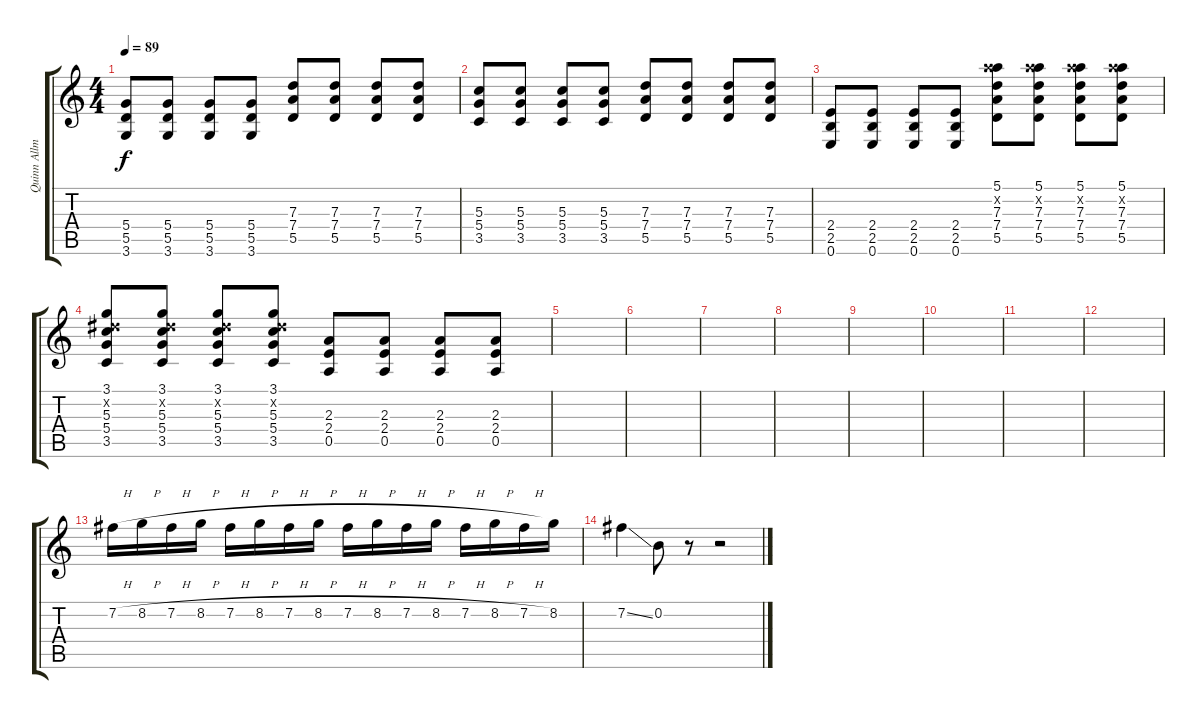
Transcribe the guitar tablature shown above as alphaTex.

\track ("Quinn Allman - Guitar 3" "Quinn Allm") {instrument overdrivenguitar}
\staff {score tabs}
\tuning (E4 B3 G3 D3 A2 E2) {hide}
\ts (4 4)
\tempo 89
\clef g2
\ks c
(5.4 5.5 3.6).8{dy f} (5.4 5.5 3.6).8 (5.4 5.5 3.6).8 (5.4 5.5 3.6).8 (7.3 7.4 5.5).8 (7.3 7.4 5.5).8 (7.3 7.4 5.5).8 (7.3 7.4 5.5).8 |
(5.3 5.4 3.5).8 (5.3 5.4 3.5).8 (5.3 5.4 3.5).8 (5.3 5.4 3.5).8 (7.3 7.4 5.5).8 (7.3 7.4 5.5).8 (7.3 7.4 5.5).8 (7.3 7.4 5.5).8 |
(2.4 2.5 0.6).8 (2.4 2.5 0.6).8 (2.4 2.5 0.6).8 (2.4 2.5 0.6).8 (5.1 10.2{x} 7.3 7.4 5.5).8 (5.1 10.2{x} 7.3 7.4 5.5).8 (5.1 10.2{x} 7.3 7.4 5.5).8 (5.1 10.2{x} 7.3 7.4 5.5).8 |
(3.1 4.2{x} 5.3 5.4 3.5).8 (3.1 4.2{x} 5.3 5.4 3.5).8 (3.1 4.2{x} 5.3 5.4 3.5).8 (3.1 4.2{x} 5.3 5.4 3.5).8 (2.3 2.4 0.5).8 (2.3 2.4 0.5).8 (2.3 2.4 0.5).8 (2.3 2.4 0.5).8 |
|
|
|
|
|
|
|
|
7.2{h}.16{volume 0} 8.2{h}.16 7.2{h}.16 8.2{h}.16 7.2{h}.16 8.2{h}.16 7.2{h}.16 8.2{h}.16 7.2{h}.16 8.2{h}.16 7.2{h}.16 8.2{h}.16 7.2{h}.16 8.2{h}.16 7.2{h}.16 8.2.16 |
7.2{ss}.4 0.2.8 r.8 r.2
